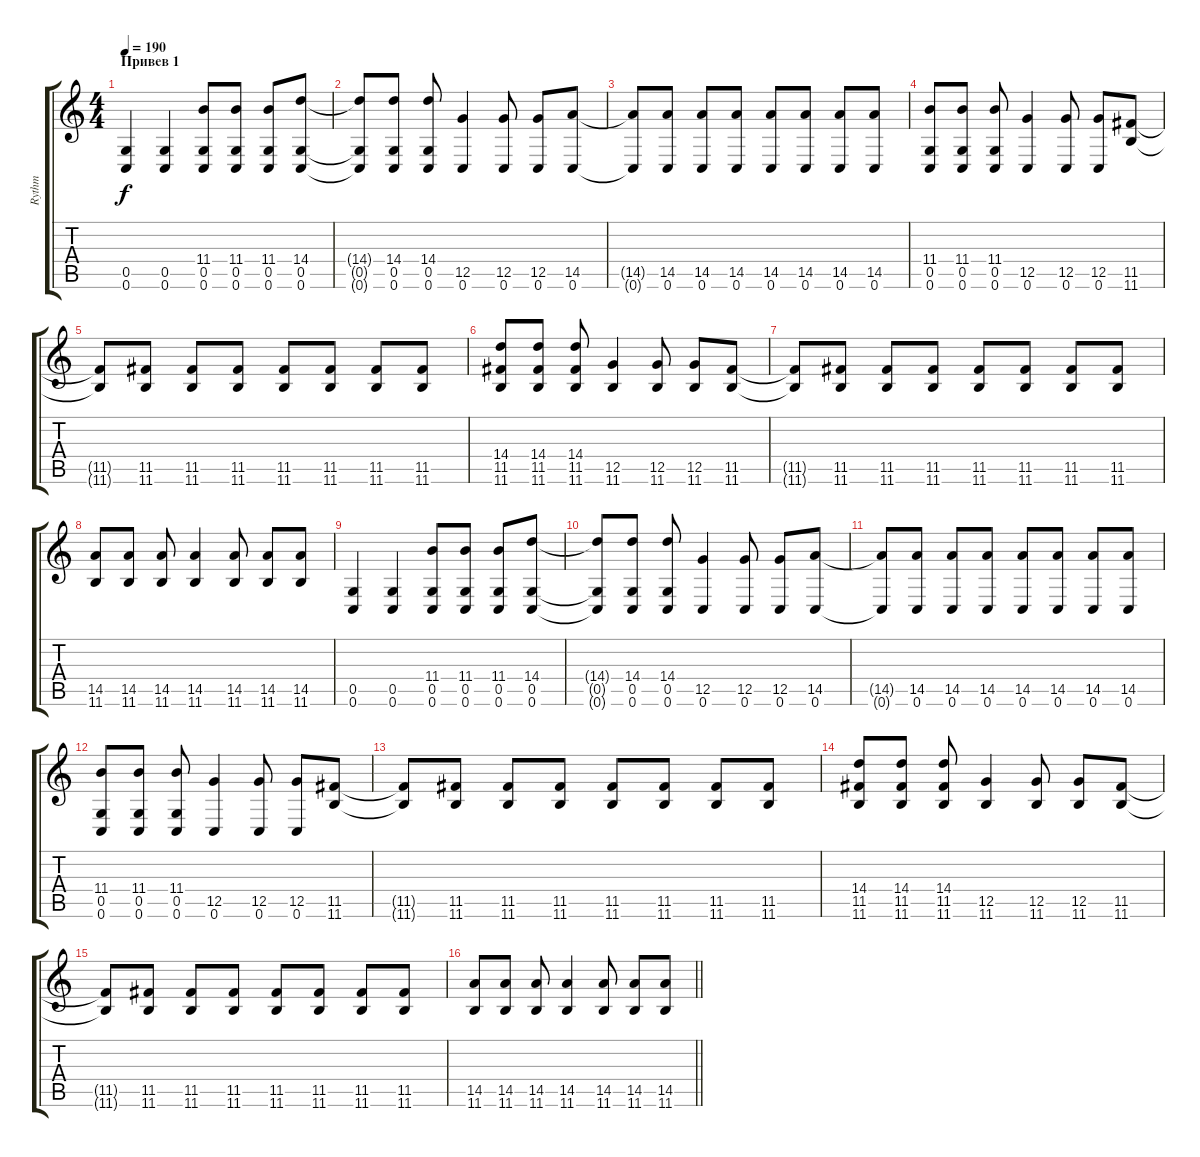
\track ("Rythm" "Rythm") {instrument overdrivenguitar}
\staff {score tabs}
\tuning (D4 A3 F3 C3 G2 C2) {hide}
\ts (4 4)
\section ("" "Привев 1")
\tempo 190
\clef g2
\ks c
(0.5 0.6).4{dy f} (0.5 0.6).4 (11.4 0.5 0.6).8 (11.4 0.5 0.6).8 (11.4 0.5 0.6).8 (14.4 0.5 0.6).8 |
(14.4{t} 0.5{t} 0.6{t}).8 (14.4 0.5 0.6).8 (14.4 0.5 0.6).8 (12.5 0.6).4 (12.5 0.6).8 (12.5 0.6).8 (14.5 0.6).8 |
(14.5{t} 0.6{t}).8 (14.5 0.6).8 (14.5 0.6).8 (14.5 0.6).8 (14.5 0.6).8 (14.5 0.6).8 (14.5 0.6).8 (14.5 0.6).8 |
(11.4 0.5 0.6).8 (11.4 0.5 0.6).8 (11.4 0.5 0.6).8 (12.5 0.6).4 (12.5 0.6).8 (12.5 0.6).8 (11.5 11.6).8 |
(11.5{t} 11.6{t}).8 (11.5 11.6).8 (11.5 11.6).8 (11.5 11.6).8 (11.5 11.6).8 (11.5 11.6).8 (11.5 11.6).8 (11.5 11.6).8 |
(14.4 11.5 11.6).8 (14.4 11.5 11.6).8 (14.4 11.5 11.6).8 (12.5 11.6).4 (12.5 11.6).8 (12.5 11.6).8 (11.5 11.6).8 |
(11.5{t} 11.6{t}).8 (11.5 11.6).8 (11.5 11.6).8 (11.5 11.6).8 (11.5 11.6).8 (11.5 11.6).8 (11.5 11.6).8 (11.5 11.6).8 |
(14.5 11.6).8 (14.5 11.6).8 (14.5 11.6).8 (14.5 11.6).4 (14.5 11.6).8 (14.5 11.6).8 (14.5 11.6).8 |
(0.5 0.6).4 (0.5 0.6).4 (11.4 0.5 0.6).8 (11.4 0.5 0.6).8 (11.4 0.5 0.6).8 (14.4 0.5 0.6).8 |
(14.4{t} 0.5{t} 0.6{t}).8 (14.4 0.5 0.6).8 (14.4 0.5 0.6).8 (12.5 0.6).4 (12.5 0.6).8 (12.5 0.6).8 (14.5 0.6).8 |
(14.5{t} 0.6{t}).8 (14.5 0.6).8 (14.5 0.6).8 (14.5 0.6).8 (14.5 0.6).8 (14.5 0.6).8 (14.5 0.6).8 (14.5 0.6).8 |
(11.4 0.5 0.6).8 (11.4 0.5 0.6).8 (11.4 0.5 0.6).8 (12.5 0.6).4 (12.5 0.6).8 (12.5 0.6).8 (11.5 11.6).8 |
(11.5{t} 11.6{t}).8 (11.5 11.6).8 (11.5 11.6).8 (11.5 11.6).8 (11.5 11.6).8 (11.5 11.6).8 (11.5 11.6).8 (11.5 11.6).8 |
(14.4 11.5 11.6).8 (14.4 11.5 11.6).8 (14.4 11.5 11.6).8 (12.5 11.6).4 (12.5 11.6).8 (12.5 11.6).8 (11.5 11.6).8 |
(11.5{t} 11.6{t}).8 (11.5 11.6).8 (11.5 11.6).8 (11.5 11.6).8 (11.5 11.6).8 (11.5 11.6).8 (11.5 11.6).8 (11.5 11.6).8 |
\barLineRight lightlight
(14.5 11.6).8 (14.5 11.6).8 (14.5 11.6).8 (14.5 11.6).4 (14.5 11.6).8 (14.5 11.6).8 (14.5 11.6).8
